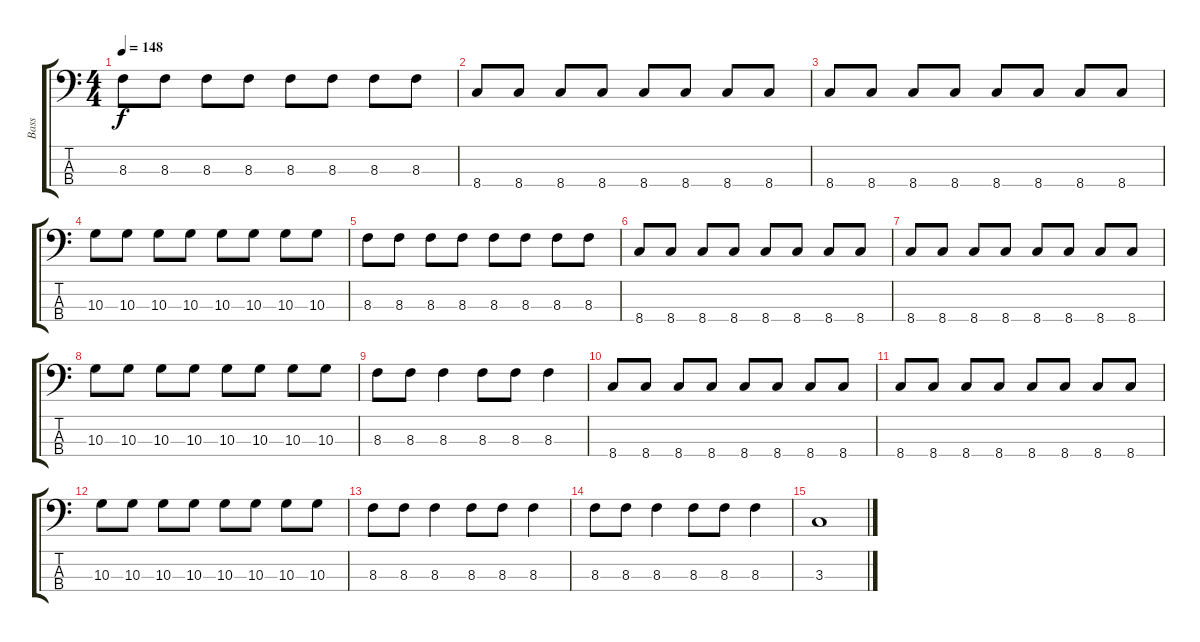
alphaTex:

\track ("Bass" "Bass") {instrument slapbass2}
\staff {score tabs}
\tuning (G2 D2 A1 E1) {hide}
\ts (4 4)
\tempo 148
\clef f4
\ks c
8.3.8{dy f} 8.3.8 8.3.8 8.3.8 8.3.8 8.3.8 8.3.8 8.3.8 |
8.4.8 8.4.8 8.4.8 8.4.8 8.4.8 8.4.8 8.4.8 8.4.8 |
8.4.8 8.4.8 8.4.8 8.4.8 8.4.8 8.4.8 8.4.8 8.4.8 |
10.3.8 10.3.8 10.3.8 10.3.8 10.3.8 10.3.8 10.3.8 10.3.8 |
8.3.8 8.3.8 8.3.8 8.3.8 8.3.8 8.3.8 8.3.8 8.3.8 |
8.4.8 8.4.8 8.4.8 8.4.8 8.4.8 8.4.8 8.4.8 8.4.8 |
8.4.8 8.4.8 8.4.8 8.4.8 8.4.8 8.4.8 8.4.8 8.4.8 |
10.3.8 10.3.8 10.3.8 10.3.8 10.3.8 10.3.8 10.3.8 10.3.8 |
8.3.8 8.3.8 8.3.4 8.3.8 8.3.8 8.3.4 |
8.4.8 8.4.8 8.4.8 8.4.8 8.4.8 8.4.8 8.4.8 8.4.8 |
8.4.8 8.4.8 8.4.8 8.4.8 8.4.8 8.4.8 8.4.8 8.4.8 |
10.3.8 10.3.8 10.3.8 10.3.8 10.3.8 10.3.8 10.3.8 10.3.8 |
8.3.8 8.3.8 8.3.4 8.3.8 8.3.8 8.3.4 |
8.3.8 8.3.8 8.3.4 8.3.8 8.3.8 8.3.4 |
3.3.1
